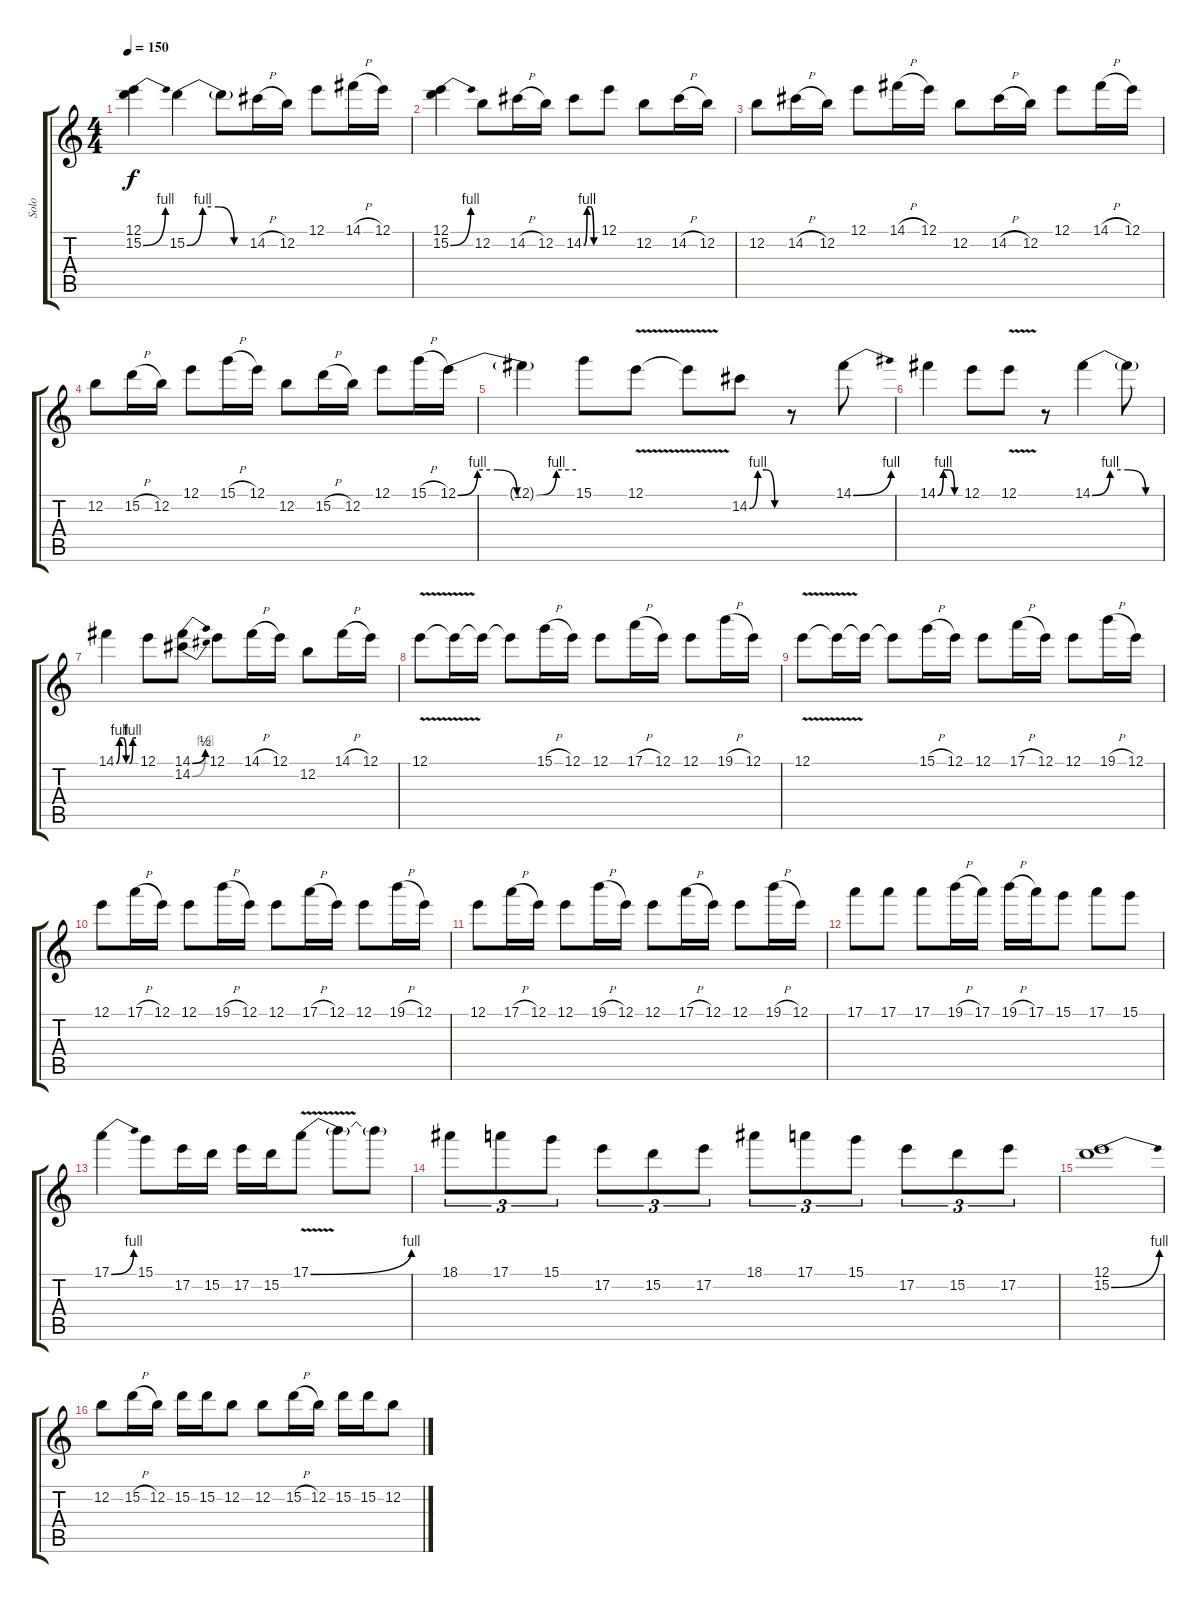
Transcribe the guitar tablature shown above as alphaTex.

\track ("Solo" "Solo") {instrument distortionguitar}
\staff {score tabs}
\tuning (E4 B3 G3 D3 A2 E2) {hide}
\ts (4 4)
\tempo 150
\clef g2
\ks c
(12.1{t} 15.2{be (bend 0 0 60 4)}).4{dy f} 15.2{be (custom 0 0 15 4 30 4 45 0 60 0)}.4 15.2{t}.8 14.2{h}.16 12.2.16 12.1.8 14.1{h}.16 12.1.16 |
(12.1 15.2{be (bend 0 0 60 4)}).4 12.2.8 14.2{h}.16 12.2.16 14.2{be (custom 0 0 15 4 30 4 45 0 60 0)}.8 12.1.8 12.2.8 14.2{h}.16 12.2.16 |
12.2.8 14.2{h}.16 12.2.16 12.1.8 14.1{h}.16 12.1.16 12.2.8 14.2{h}.16 12.2.16 12.1.8 14.1{h}.16 12.1.16 |
12.2.8 15.2{h}.16 12.2.16 12.1.8 15.1{h}.16 12.1.16 12.2.8 15.2{h}.16 12.2.16 12.1.8 15.1{h}.16 12.1{be (custom 0 0 10 4 20 4 30 0 40 0 50 4 60 4)}.16 |
12.1{t}.4 15.1.8 12.1{v}.8 12.1{t}.8 14.2{be (custom 0 0 15 4 30 4 45 0 60 0)}.8 r.8 14.1{be (bend 0 0 60 4)}.8 |
14.1{be (custom 0 0 15 4 30 4 45 0 60 0)}.4 12.1.8 12.1{v}.8 r.8 14.1{be (custom 0 0 15 4 30 4 45 0 60 0)}.4 14.1{t}.8 |
14.1{be (custom 0 0 10 4 20 4 30 0 40 0 50 4 60 4)}.4 12.1.8 (14.1{be (bend 0 0 60 2)} 14.2{be (bend 0 0 60 4)}).8 12.1.8 14.1{h}.16 12.1.16 12.2.8 14.1{h}.16 12.1.16 |
12.1{v}.8 12.1{t}.16 12.1{t}.16 12.1{t}.8 15.1{h}.16 12.1.16 12.1.8 17.1{h}.16 12.1.16 12.1.8 19.1{h}.16 12.1.16 |
12.1{v}.8 12.1{t}.16 12.1{t}.16 12.1{t}.8 15.1{h}.16 12.1.16 12.1.8 17.1{h}.16 12.1.16 12.1.8 19.1{h}.16 12.1.16 |
12.1.8 17.1{h}.16 12.1.16 12.1.8 19.1{h}.16 12.1.16 12.1.8 17.1{h}.16 12.1.16 12.1.8 19.1{h}.16 12.1.16 |
12.1.8 17.1{h}.16 12.1.16 12.1.8 19.1{h}.16 12.1.16 12.1.8 17.1{h}.16 12.1.16 12.1.8 19.1{h}.16 12.1.16 |
17.1.8 17.1.8 17.1.8 19.1{h}.16 17.1.16 19.1{h}.16 17.1.16 15.1.8 17.1.8 15.1.8 |
17.1{be (bend 0 0 60 4)}.4 15.1.8 17.2.16 15.2.16 17.2.16 15.2.16 17.1{be (bend 0 0 60 4) v}.8 17.1{t}.8 17.1{t}.8 |
18.1.8{tu (3 2)} 17.1.8{tu (3 2)} 15.1.8{tu (3 2)} 17.2.8{tu (3 2)} 15.2.8{tu (3 2)} 17.2.8{tu (3 2)} 18.1.8{tu (3 2)} 17.1.8{tu (3 2)} 15.1.8{tu (3 2)} 17.2.8{tu (3 2)} 15.2.8{tu (3 2)} 17.2.8{tu (3 2)} |
(12.1 15.2{be (bend 0 0 60 4)}).1 |
12.2.8 15.2{h}.16 12.2.16 15.2.16 15.2.16 12.2.8 12.2.8 15.2{h}.16 12.2.16 15.2.16 15.2.16 12.2.8
